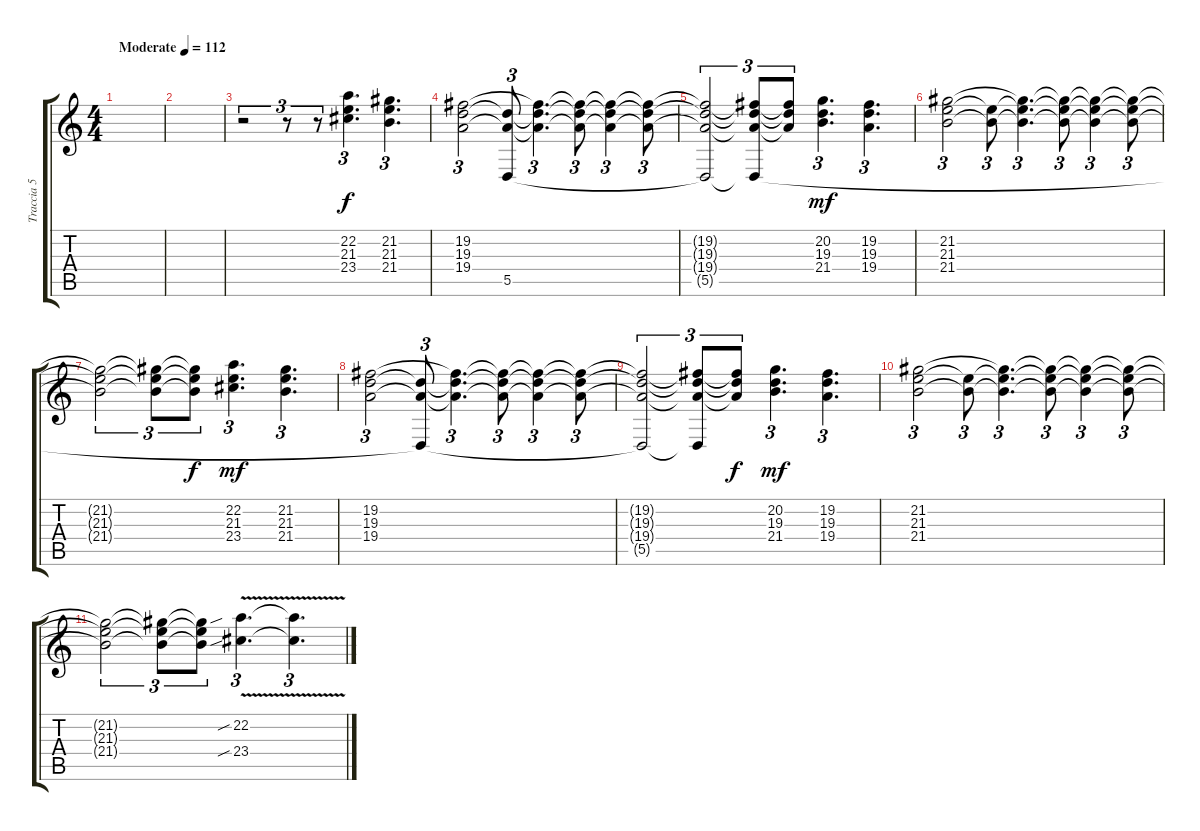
\track ("Traccia 5" "Traccia 5") {instrument pad7halo}
\staff {score tabs}
\tuning (E4 B3 G3 D3 A2 E2) {hide}
\ts (4 4)
\tempo (112 "Moderate")
\clef g2
\ks c
|
|
r.2{tu (3 2)} r.8{tu (3 2)} r.8{tu (3 2)} (22.2 21.3 23.4).4{d tu (3 2)} (21.2 21.3 21.4).4{d tu (3 2)} |
(19.2 19.3 19.4).2{tu (3 2)} (19.3{t} 19.4{t} 5.5).8{tu (3 2)} (19.2{t} 19.3{t} 19.4{t}).4{d tu (3 2)} (19.2{t} 19.3{t} 19.4{t}).8{tu (3 2)} (19.2{t} 19.3{t} 19.4{t}).4{tu (3 2)} (19.2{t} 19.3{t} 19.4{t}).8{tu (3 2)} |
(19.2{t} 19.3{t} 19.4{t} 5.5{t}).2{tu (3 2)} (19.2{t} 19.3{t} 19.4{t} 5.5{t}).8{tu (3 2)} (19.2{t} 19.3{t} 19.4{t}).8{tu (3 2) dy f} (20.2 19.3 21.4).4{d tu (3 2) dy mf} (19.2 19.3 19.4).4{d tu (3 2)} |
(21.2 21.3 21.4).2{tu (3 2)} (21.3{t} 21.4{t}).8{tu (3 2)} (21.2{t} 21.3{t} 21.4{t}).4{d tu (3 2)} (21.2{t} 21.3{t} 21.4{t}).8{tu (3 2)} (21.2{t} 21.3{t} 21.4{t}).4{tu (3 2)} (21.2{t} 21.3{t} 21.4{t}).8{tu (3 2)} |
(21.2{t} 21.3{t} 21.4{t}).2{tu (3 2)} (21.2{t} 21.3{t} 21.4{t}).8{tu (3 2)} (21.2{t} 21.3{t} 21.4{t}).8{tu (3 2) dy f} (22.2 21.3 23.4).4{d tu (3 2) dy mf} (21.2 21.3 21.4).4{d tu (3 2)} |
(19.2 19.3 19.4).2{tu (3 2)} (19.3{t} 19.4{t} 5.5{t}).8{tu (3 2)} (19.2{t} 19.3{t} 19.4{t}).4{d tu (3 2)} (19.2{t} 19.3{t} 19.4{t}).8{tu (3 2)} (19.2{t} 19.3{t} 19.4{t}).4{tu (3 2)} (19.2{t} 19.3{t} 19.4{t}).8{tu (3 2)} |
(19.2{t} 19.3{t} 19.4{t} 5.5{t}).2{tu (3 2)} (19.2{t} 19.3{t} 19.4{t} 5.5{t}).8{tu (3 2)} (19.2{t} 19.3{t} 19.4{t}).8{tu (3 2) dy f} (20.2 19.3 21.4).4{d tu (3 2) dy mf} (19.2 19.3 19.4).4{d tu (3 2)} |
(21.2 21.3 21.4).2{tu (3 2)} (21.3{t} 21.4{t}).8{tu (3 2)} (21.2{t} 21.3{t} 21.4{t}).4{d tu (3 2)} (21.2{t} 21.3{t} 21.4{t}).8{tu (3 2)} (21.2{t} 21.3{t} 21.4{t}).4{tu (3 2)} (21.2{t} 21.3{t} 21.4{t}).8{tu (3 2)} |
(21.2{t} 21.3{t} 21.4{t}).2{tu (3 2)} (21.2{t} 21.3{t} 21.4{t}).8{tu (3 2)} (21.2{t} 21.3{t} 21.4{t}).8{tu (3 2)} (22.2{v sib} 23.4{v sib}).4{d tu (3 2)} (22.2{t} 23.4{t}).4{d tu (3 2)}
